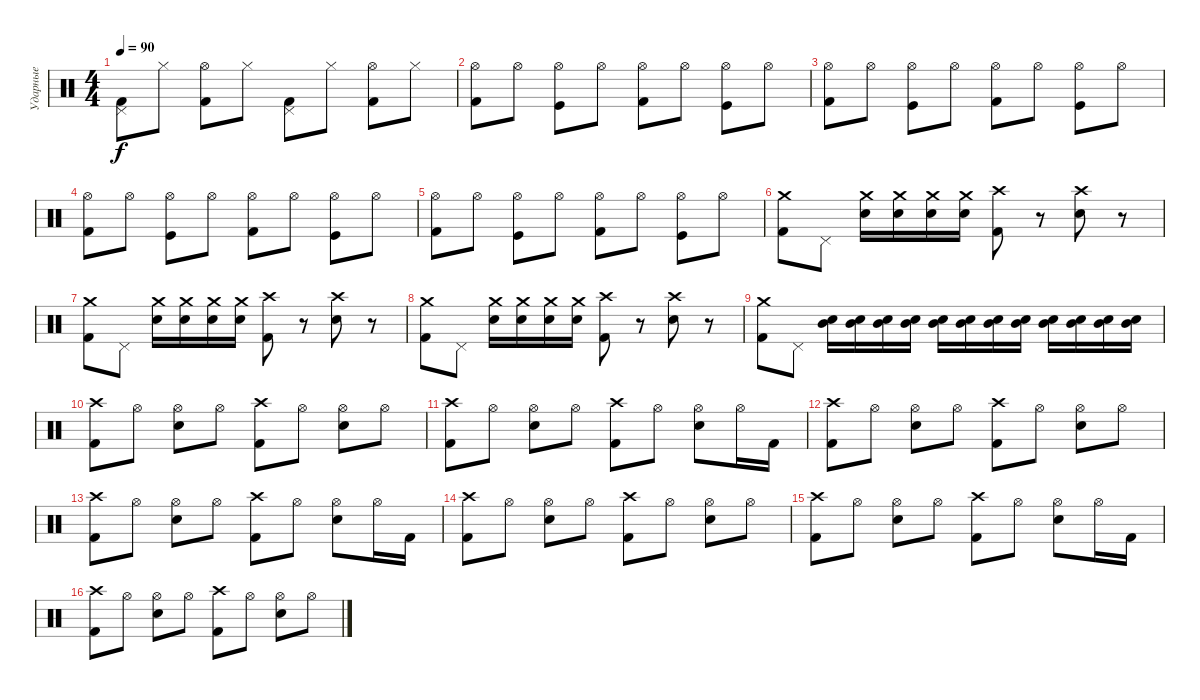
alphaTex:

\track ("Ударные" "Ударные") {instrument percussion}
\staff {score}
\articulation defaults
\ts (4 4)
\tempo 90
\clef neutral
\ks c
("Pedal Hi-Hat (hit)" "Kick (hit) 2").8{dy f} "Hi-Hat (closed)".8 ("Hi-Hat (open)" "Kick (hit) 2").8 "Hi-Hat (closed)".8 ("Pedal Hi-Hat (hit)" "Kick (hit) 2").8 "Hi-Hat (closed)".8 ("Hi-Hat (open)" "Kick (hit) 2").8 "Hi-Hat (closed)".8 |
("Hi-Hat (open)" "Kick (hit) 2").8 "Hi-Hat (open)".8 ("Hi-Hat (open)" "Kick (hit)").8 "Hi-Hat (open)".8 ("Hi-Hat (open)" "Kick (hit) 2").8 "Hi-Hat (open)".8 ("Hi-Hat (open)" "Kick (hit)").8 "Hi-Hat (open)".8 |
("Hi-Hat (open)" "Kick (hit) 2").8 "Hi-Hat (open)".8 ("Hi-Hat (open)" "Kick (hit)").8 "Hi-Hat (open)".8 ("Hi-Hat (open)" "Kick (hit) 2").8 "Hi-Hat (open)".8 ("Hi-Hat (open)" "Kick (hit)").8 "Hi-Hat (open)".8 |
("Hi-Hat (open)" "Kick (hit) 2").8 "Hi-Hat (open)".8 ("Hi-Hat (open)" "Kick (hit)").8 "Hi-Hat (open)".8 ("Hi-Hat (open)" "Kick (hit) 2").8 "Hi-Hat (open)".8 ("Hi-Hat (open)" "Kick (hit)").8 "Hi-Hat (open)".8 |
("Hi-Hat (open)" "Kick (hit) 2").8 "Hi-Hat (open)".8 ("Hi-Hat (open)" "Kick (hit)").8 "Hi-Hat (open)".8 ("Hi-Hat (open)" "Kick (hit) 2").8 "Hi-Hat (open)".8 ("Hi-Hat (open)" "Kick (hit)").8 "Hi-Hat (open)".8 |
("Crash medium (hit)" "Kick (hit) 2").8 "Pedal Hi-Hat (hit)".8 ("Crash medium (hit)" "Electric Snare (hit)").16 ("Crash medium (hit)" "Electric Snare (hit)").16 ("Crash medium (hit)" "Electric Snare (hit)").16 ("Crash medium (hit)" "Electric Snare (hit)").16 ("Crash high (hit)" "Kick (hit) 2").8 r.8 ("Crash high (hit)" "Snare (hit) 2").8 r.8 |
("Crash medium (hit)" "Kick (hit) 2").8 "Pedal Hi-Hat (hit)".8 ("Crash medium (hit)" "Electric Snare (hit)").16 ("Crash medium (hit)" "Electric Snare (hit)").16 ("Crash medium (hit)" "Electric Snare (hit)").16 ("Crash medium (hit)" "Electric Snare (hit)").16 ("Crash high (hit)" "Kick (hit) 2").8 r.8 ("Crash high (hit)" "Snare (hit) 2").8 r.8 |
("Crash medium (hit)" "Kick (hit) 2").8 "Pedal Hi-Hat (hit)".8 ("Crash medium (hit)" "Electric Snare (hit)").16 ("Crash medium (hit)" "Electric Snare (hit)").16 ("Crash medium (hit)" "Electric Snare (hit)").16 ("Crash medium (hit)" "Electric Snare (hit)").16 ("Crash high (hit)" "Kick (hit) 2").8 r.8 ("Crash high (hit)" "Snare (hit) 2").8 r.8 |
("Crash medium (hit)" "Kick (hit) 2").8 "Pedal Hi-Hat (hit)".8 ("Mid Tom (hit)" "Electric Snare (hit)").16 ("Mid Tom (hit)" "Electric Snare (hit)").16 ("Mid Tom (hit)" "Electric Snare (hit)").16 ("Mid Tom (hit)" "Electric Snare (hit)").16 ("Electric Snare (hit)" "Mid Tom (hit)").16 ("Electric Snare (hit)" "Mid Tom (hit)").16 ("Electric Snare (hit)" "Mid Tom (hit)").16 ("Electric Snare (hit)" "Mid Tom (hit)").16 ("Electric Snare (hit)" "Mid Tom (hit)").16 ("Electric Snare (hit)" "Mid Tom (hit)").16 ("Electric Snare (hit)" "Mid Tom (hit)").16 ("Electric Snare (hit)" "Mid Tom (hit)").16 |
("Crash high (hit)" "Kick (hit) 2").8 "Hi-Hat (open)".8 ("Hi-Hat (open)" "Snare (hit) 2").8 "Hi-Hat (open)".8 ("Crash high (hit)" "Kick (hit) 2").8 "Hi-Hat (open)".8 ("Hi-Hat (open)" "Snare (hit) 2").8 "Hi-Hat (open)".8 |
("Crash high (hit)" "Kick (hit) 2").8 "Hi-Hat (open)".8 ("Hi-Hat (open)" "Snare (hit) 2").8 "Hi-Hat (open)".8 ("Crash high (hit)" "Kick (hit) 2").8 "Hi-Hat (open)".8 ("Hi-Hat (open)" "Snare (hit) 2").8 "Hi-Hat (open)".16 "Kick (hit) 2".16 |
("Crash high (hit)" "Kick (hit) 2").8 "Hi-Hat (open)".8 ("Hi-Hat (open)" "Snare (hit) 2").8 "Hi-Hat (open)".8 ("Crash high (hit)" "Kick (hit) 2").8 "Hi-Hat (open)".8 ("Hi-Hat (open)" "Snare (hit) 2").8 "Hi-Hat (open)".8 |
("Crash high (hit)" "Kick (hit) 2").8 "Hi-Hat (open)".8 ("Hi-Hat (open)" "Snare (hit) 2").8 "Hi-Hat (open)".8 ("Crash high (hit)" "Kick (hit) 2").8 "Hi-Hat (open)".8 ("Hi-Hat (open)" "Snare (hit) 2").8 "Hi-Hat (open)".16 "Kick (hit) 2".16 |
("Crash high (hit)" "Kick (hit) 2").8 "Hi-Hat (open)".8 ("Hi-Hat (open)" "Snare (hit) 2").8 "Hi-Hat (open)".8 ("Crash high (hit)" "Kick (hit) 2").8 "Hi-Hat (open)".8 ("Hi-Hat (open)" "Snare (hit) 2").8 "Hi-Hat (open)".8 |
("Crash high (hit)" "Kick (hit) 2").8 "Hi-Hat (open)".8 ("Hi-Hat (open)" "Snare (hit) 2").8 "Hi-Hat (open)".8 ("Crash high (hit)" "Kick (hit) 2").8 "Hi-Hat (open)".8 ("Hi-Hat (open)" "Snare (hit) 2").8 "Hi-Hat (open)".16 "Kick (hit) 2".16 |
("Crash high (hit)" "Kick (hit) 2").8 "Hi-Hat (open)".8 ("Hi-Hat (open)" "Snare (hit) 2").8 "Hi-Hat (open)".8 ("Crash high (hit)" "Kick (hit) 2").8 "Hi-Hat (open)".8 ("Hi-Hat (open)" "Snare (hit) 2").8 "Hi-Hat (open)".8
